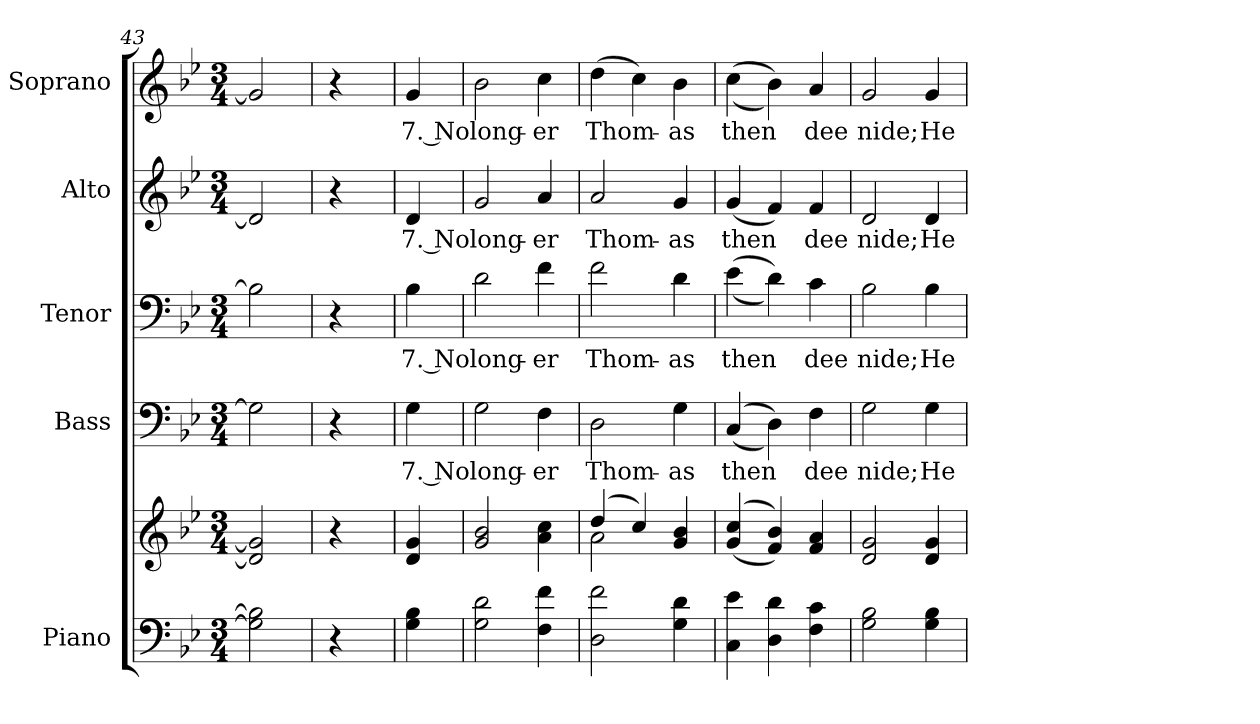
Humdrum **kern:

**kern	**kern	**kern	**text	**kern	**text	**kern	**text	**kern	**text
*part5	*part5	*part4	*part4	*part3	*part3	*part2	*part2	*part1	*part1
*staff6	*staff5	*staff4	*staff4	*staff3	*staff3	*staff2	*staff2	*staff1	*staff1
*I"Piano	*	*I"Bass	*	*I"Tenor	*	*I"Alto	*	*I"Soprano	*
*I'Pno.	*	*I'B.	*	*I'T.	*	*I'A.	*	*I'S.	*
*clefF4	*clefG2	*clefF4	*	*clefF4	*	*clefG2	*	*clefG2	*
*k[b-e-]	*k[b-e-]	*k[b-e-]	*	*k[b-e-]	*	*k[b-e-]	*	*k[b-e-]	*
*B-:	*B-:	*B-:	*	*B-:	*	*B-:	*	*B-:	*
*M3/4	*M3/4	*M3/4	*	*M3/4	*	*M3/4	*	*M3/4	*
=43	=43	=43	=43	=43	=43	=43	=43	=43	=43
2Gi\] 2B-i]	2di/] 2gi]	2Gi\]	.	2B-i\]	.	2di/]	.	2gi/]	.
!!LO:PB:g=z
=44	=44	=44	=44	=44	=44	=44	=44	=44	=44
4r	4r	4r	.	4r	.	4r	.	4r	.
=45	=45	=45	=45	=45	=45	=45	=45	=45	=45
!	!	!	!LO:LY:b:color=#000000	!	!	!	!	!	!
!	!	!	!	!	!LO:LY:b:color=#000000	!	!	!	!
!	!	!	!	!	!	!	!LO:LY:b:color=#000000	!	!
!	!	!	!	!	!	!	!	!	!LO:LY:b:color=#000000
4Gi\ 4B-i	4di/ 4gi	4Gi\	7. No	4B-i\	7. No	4di/	7. No	4gi/	7. No
=46	=46	=46	=46	=46	=46	=46	=46	=46	=46
!	!	!	!LO:LY:b:color=#000000	!	!	!	!	!	!
!	!	!	!	!	!LO:LY:b:color=#000000	!	!	!	!
!	!	!	!	!	!	!	!LO:LY:b:color=#000000	!	!
!	!	!	!	!	!	!	!	!	!LO:LY:b:color=#000000
2Gi\ 2di	2gi/ 2b-i	2Gi\	long-	2di\	long-	2gi/	long-	2b-i\	long-
!	!	!	!LO:LY:b:color=#000000	!	!	!	!	!	!
!	!	!	!	!	!LO:LY:b:color=#000000	!	!	!	!
!	!	!	!	!	!	!	!LO:LY:b:color=#000000	!	!
!	!	!	!	!	!	!	!	!	!LO:LY:b:color=#000000
4Fi\ 4fi	4ai\ 4cci	4Fi\	-er	4fi\	-er	4ai/	-er	4cci\	-er
!!LO:PB:g=z
=47	=47	=47	=47	=47	=47	=47	=47	=47	=47
*	*^	*	*	*	*	*	*	*	*
!	!	!	!	!LO:LY:b:color=#000000	!	!	!	!	!	!
!	!	!	!	!	!	!LO:LY:b:color=#000000	!	!	!	!
!	!	!	!	!	!	!	!	!LO:LY:b:color=#000000	!	!
!	!	!	!	!	!	!	!	!	!	!LO:LY:b:color=#000000
2Di\ 2fi	(4ddi/	2ai\	2Di\	Thom-	2fi\	Thom-	2ai/	Thom-	(4ddi\	Thom-
.	4cci/)	.	.	.	.	.	.	.	4cci\)	.
!	!	!	!	!LO:LY:b:color=#000000	!	!	!	!	!	!
!	!	!	!	!	!	!LO:LY:b:color=#000000	!	!	!	!
!	!	!	!	!	!	!	!	!LO:LY:b:color=#000000	!	!
!	!	!	!	!	!	!	!	!	!	!LO:LY:b:color=#000000
4Gi\ 4di	4gi/ 4b-i	4ryy	4Gi\	-as	4di\	-as	4gi/	-as	4b-i\	-as
*	*v	*v	*	*	*	*	*	*	*	*
=48	=48	=48	=48	=48	=48	=48	=48	=48	=48
*	*^	*	*	*	*	*	*	*	*
!	!	!	!	!LO:LY:b:color=#000000	!	!	!	!	!	!
*	*v	*v	*	*	*	*	*	*	*	*
*	*^	*	*	*	*	*	*	*	*
!	!	!	!	!	!	!LO:LY:b:color=#000000	!	!	!	!
*	*v	*v	*	*	*	*	*	*	*	*
*	*^	*	*	*	*	*	*	*	*
!	!	!	!	!	!	!	!	!LO:LY:b:color=#000000	!	!
*	*v	*v	*	*	*	*	*	*	*	*
*	*^	*	*	*	*	*	*	*	*
!	!	!	!	!	!	!	!	!	!	!LO:LY:b:color=#000000
*	*v	*v	*	*	*	*	*	*	*	*
4Ci\ 4e-i	((4gi/ 4cci	((4Ci/	then	((4e-i\	then	(4gi/	then	((4cci\	then
4Di\ 4di	4fi/ 4b-i))	4Di\))	.	4di\))	.	4fi/)	.	4b-i\))	.
!	!	!	!LO:LY:b:color=#000000	!	!	!	!	!	!
!	!	!	!	!	!LO:LY:b:color=#000000	!	!	!	!
!	!	!	!	!	!	!	!LO:LY:b:color=#000000	!	!
!	!	!	!	!	!	!	!	!	!LO:LY:b:color=#000000
4Fi\ 4ci	4fi/ 4ai	4Fi\	dee	4ci\	dee	4fi/	dee	4ai/	dee
!!LO:PB:g=z
=49	=49	=49	=49	=49	=49	=49	=49	=49	=49
!	!	!	!LO:LY:b:color=#000000	!	!	!	!	!	!
!	!	!	!	!	!LO:LY:b:color=#000000	!	!	!	!
!	!	!	!	!	!	!	!LO:LY:b:color=#000000	!	!
!	!	!	!	!	!	!	!	!	!LO:LY:b:color=#000000
2Gi\ 2B-i	2di/ 2gi	2Gi\	nide;	2B-i\	nide;	2di/	nide;	2gi/	nide;
!	!	!	!LO:LY:b:color=#000000	!	!	!	!	!	!
!	!	!	!	!	!LO:LY:b:color=#000000	!	!	!	!
!	!	!	!	!	!	!	!LO:LY:b:color=#000000	!	!
!	!	!	!	!	!	!	!	!	!LO:LY:b:color=#000000
4Gi\ 4B-i	4di/ 4gi	4Gi\	He	4B-i\	He	4di/	He	4gi/	He
=	=	=	=	=	=	=	=	=	=
*-	*-	*-	*-	*-	*-	*-	*-	*-	*-
